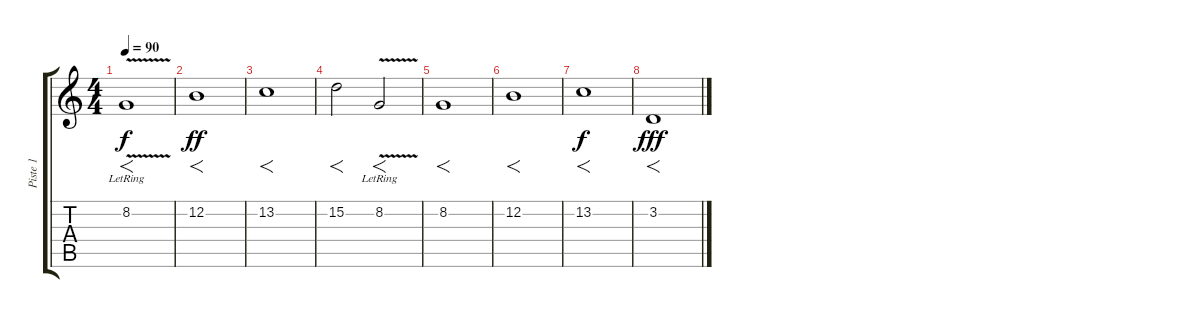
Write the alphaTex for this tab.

\track ("Piste 1" "Piste 1") {instrument violin}
\staff {score tabs}
\tuning (E4 B3 G3 D3 A2 E2) {hide}
\ts (4 4)
\tempo 90
\clef g2
\ks c
8.2{v lr}.1{f dy f} |
12.2.1{f dy ff} |
13.2.1{f} |
15.2.2{f} 8.2{v lr}.2{f} |
8.2.1{f} |
12.2.1{f} |
13.2.1{f dy f} |
3.2.1{f dy fff}
